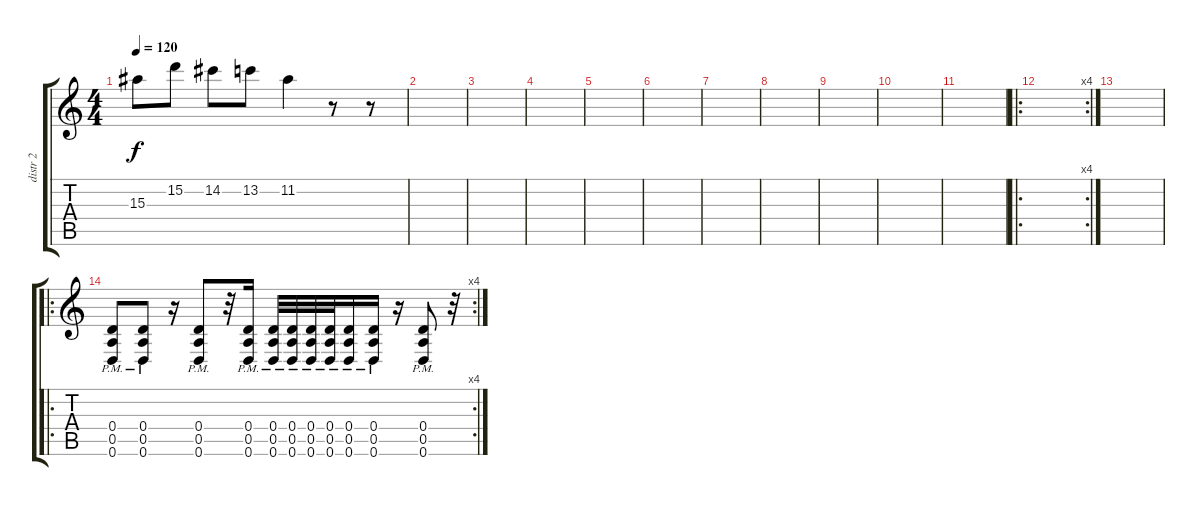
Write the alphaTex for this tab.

\track ("distr 2" "distr 2") {instrument distortionguitar}
\staff {score tabs}
\tuning (E4 B3 G3 D3 A2 D2) {hide}
\ts (4 4)
\tempo 120
\clef g2
\ks c
15.3.8{dy f} 15.2.8 14.2.8 13.2.8 11.2.4 r.8 r.8 |
|
|
|
|
|
|
|
|
|
|
\ro
\rc 4
|
|
\ro
\rc 4
(0.4{pm} 0.5{pm} 0.6).8 (0.4{pm} 0.5{pm} 0.6).8 r.16 (0.4{pm} 0.5{pm} 0.6).8 r.32 (0.4{pm} 0.5{pm} 0.6).16 (0.4{pm} 0.5 0.6).32 (0.4{pm} 0.5{pm} 0.6).32 (0.4{pm} 0.5{pm} 0.6).32 (0.4{pm} 0.5{pm} 0.6).32 (0.4{pm} 0.5{pm} 0.6{pm}).16 (0.4{pm} 0.5{pm} 0.6).16 r.16 (0.4{pm} 0.5{pm} 0.6).8 r.32
